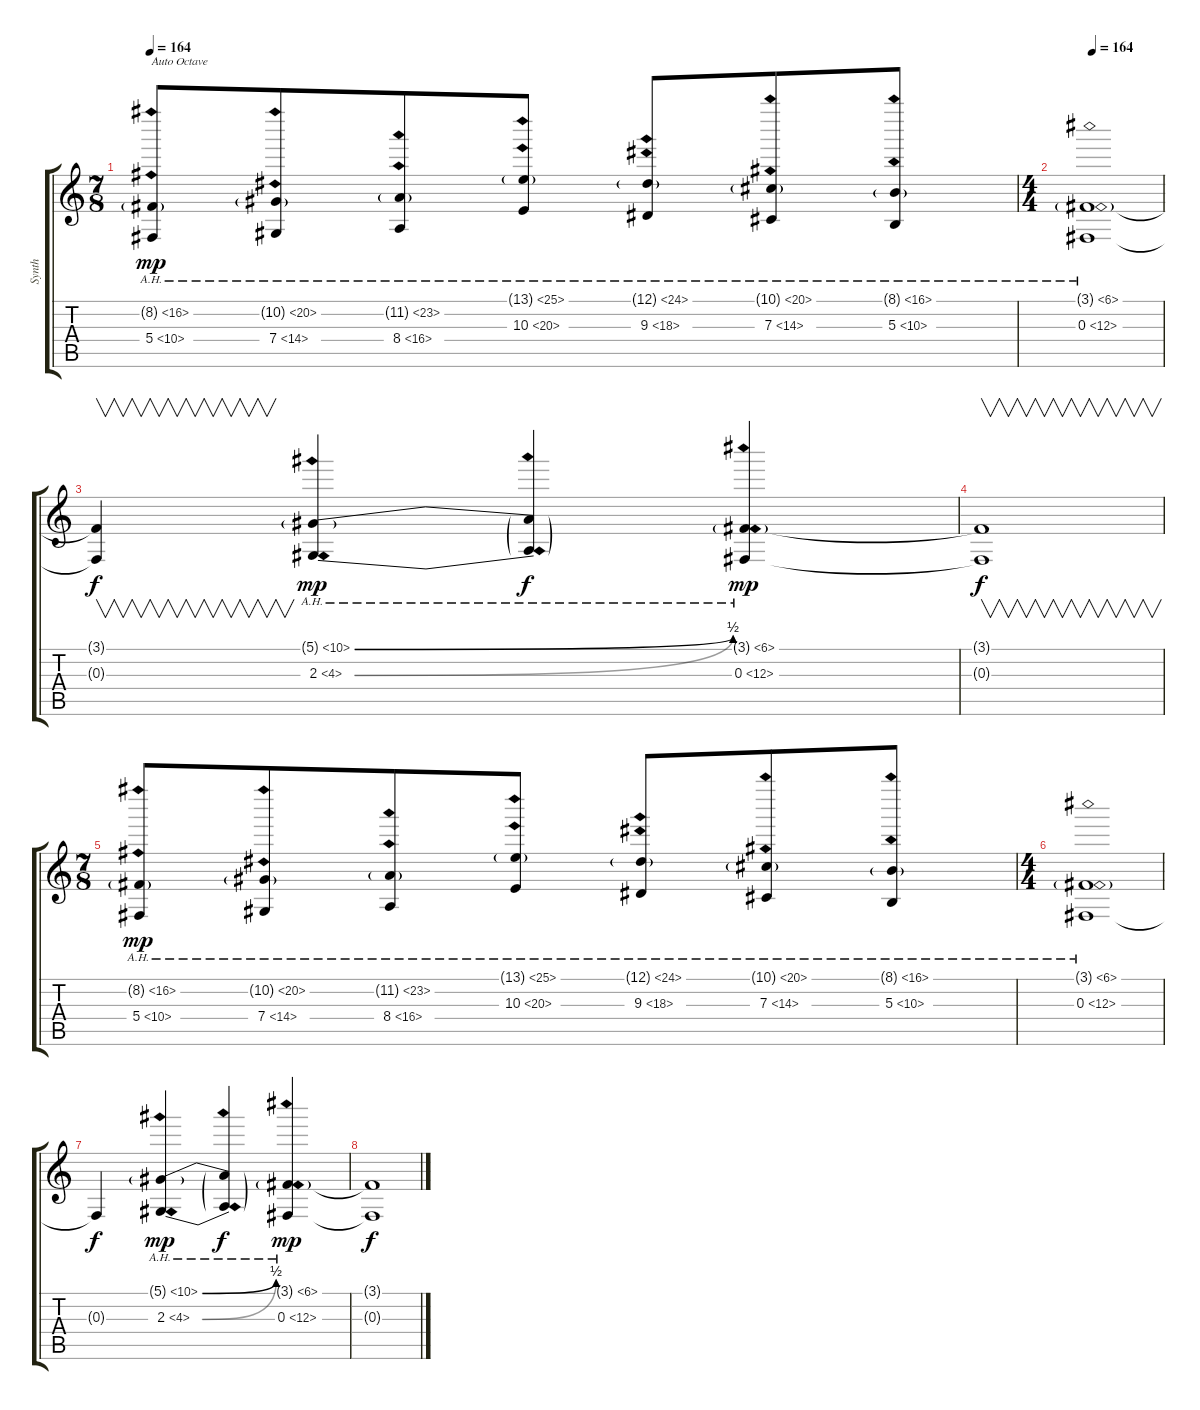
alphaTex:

\track ("Synth" "Synth") {instrument lead2sawtooth}
\staff {score tabs}
\tuning (Eb4 Bb3 Gb3 Db3 Ab2 Eb2) {hide}
\ts (7 8)
\tempo 164
\tempo 151
\tempo 164
\clef g2
\ks c
(8.2{ah 8 g} 5.4{ah 5}).8{txt "Auto Octave" dy mp instrument lead2sawtooth} (10.2{ah 10 g} 7.4{ah 7}).8 (11.2{ah 12 g} 8.4{ah 8}).8 (13.1{ah 12 g} 10.3{ah 10}).8 (12.1{ah 12 g} 9.3{ah 9}).8 (10.1{ah 10 g} 7.3{ah 7}).8 (8.1{ah 8 g} 5.3{ah 5}).8 |
\ts (4 4)
\tempo 164
(3.1{ah 3 g} 0.3{ah 12}).1 |
(3.1{t} 0.3{t}).4{v dy f} (5.1{be (bend 0 0 60 2) ah 5 g} 2.3{be (bend 0 0 60 2) ah 2}).4{dy mp} (5.1{ah 5 t} 2.3{ah 2 t}).4{dy f} (3.1{ah 3 g} 0.3{ah 12}).4{dy mp} |
(3.1{t} 0.3{t}).1{v dy f} |
\ts (7 8)
(8.2{ah 8 g} 5.4{ah 5}).8{dy mp} (10.2{ah 10 g} 7.4{ah 7}).8 (11.2{ah 12 g} 8.4{ah 8}).8 (13.1{ah 12 g} 10.3{ah 10}).8 (12.1{ah 12 g} 9.3{ah 9}).8 (10.1{ah 10 g} 7.3{ah 7}).8 (8.1{ah 8 g} 5.3{ah 5}).8 |
\ts (4 4)
(3.1{ah 3 g} 0.3{ah 12}).1 |
0.3{t}.4{dy f} (5.1{be (bend 0 0 60 2) ah 5 g} 2.3{be (bend 0 0 60 2) ah 2}).4{dy mp} (5.1{ah 5 t} 2.3{ah 2 t}).4{dy f} (3.1{ah 3 g} 0.3{ah 12}).4{dy mp} |
(3.1{t} 0.3{t}).1{dy f}
